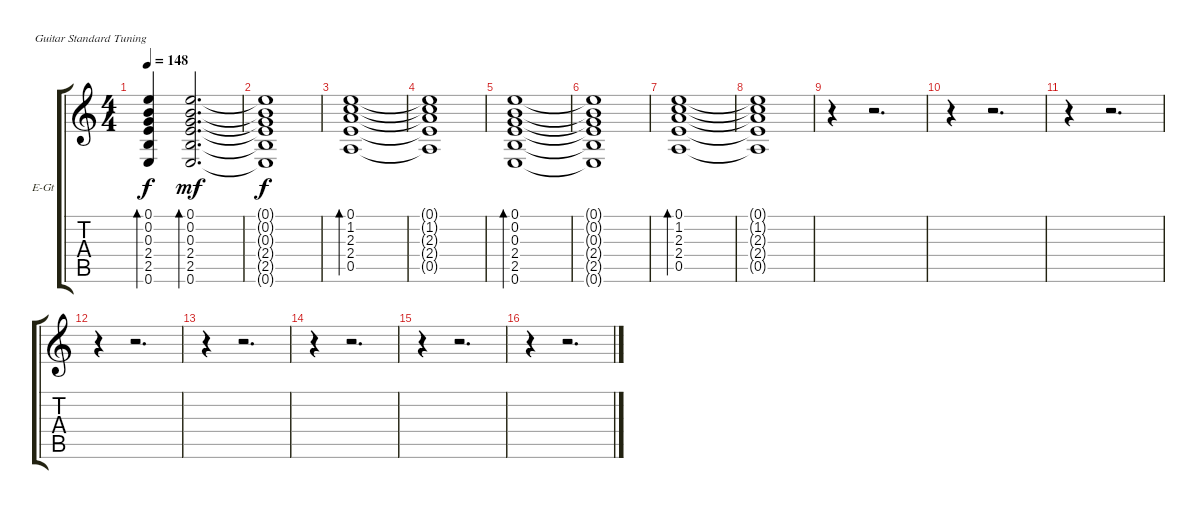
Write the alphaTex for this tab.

\defaultSystemsLayout 4
\bracketExtendMode groupsimilarinstruments
\firstSystemTrackNameOrientation horizontal
\otherSystemsTrackNameOrientation horizontal
\track ("Electric Guitar Chord" "E-Gt") {instrument electricguitarclean}
\staff {score tabs}
\tuning (E4 B3 G3 D3 A2 E2)
\ts (4 4)
\tempo 148
\clef g2
\ks c
(0.1 0.2 0.3 2.4 2.5 0.6).4{bd 150 dy f instrument electricguitarclean} (0.1 0.2 0.3 2.4 2.5 0.6).2{d bd 48 dy mf} |
(0.1{t} 0.2{t} 0.3{t} 2.4{t} 2.5{t} 0.6{t}).1{dy f} |
(0.1 1.2 2.3 2.4 0.5).1{bd 92} |
(0.1{t} 1.2{t} 2.3{t} 2.4{t} 0.5{t}).1 |
(0.1 0.2 0.3 2.4 2.5 0.6).1{bd 79} |
(0.1{t} 0.2{t} 0.3{t} 2.4{t} 2.5{t} 0.6{t}).1 |
(0.1 1.2 2.3 2.4 0.5).1{bd 51} |
(0.1{t} 1.2{t} 2.3{t} 2.4{t} 0.5{t}).1 |
r.4 r.2{d} |
r.4 r.2{d} |
r.4 r.2{d} |
r.4 r.2{d} |
r.4 r.2{d} |
r.4 r.2{d} |
r.4 r.2{d} |
r.4 r.2{d}
